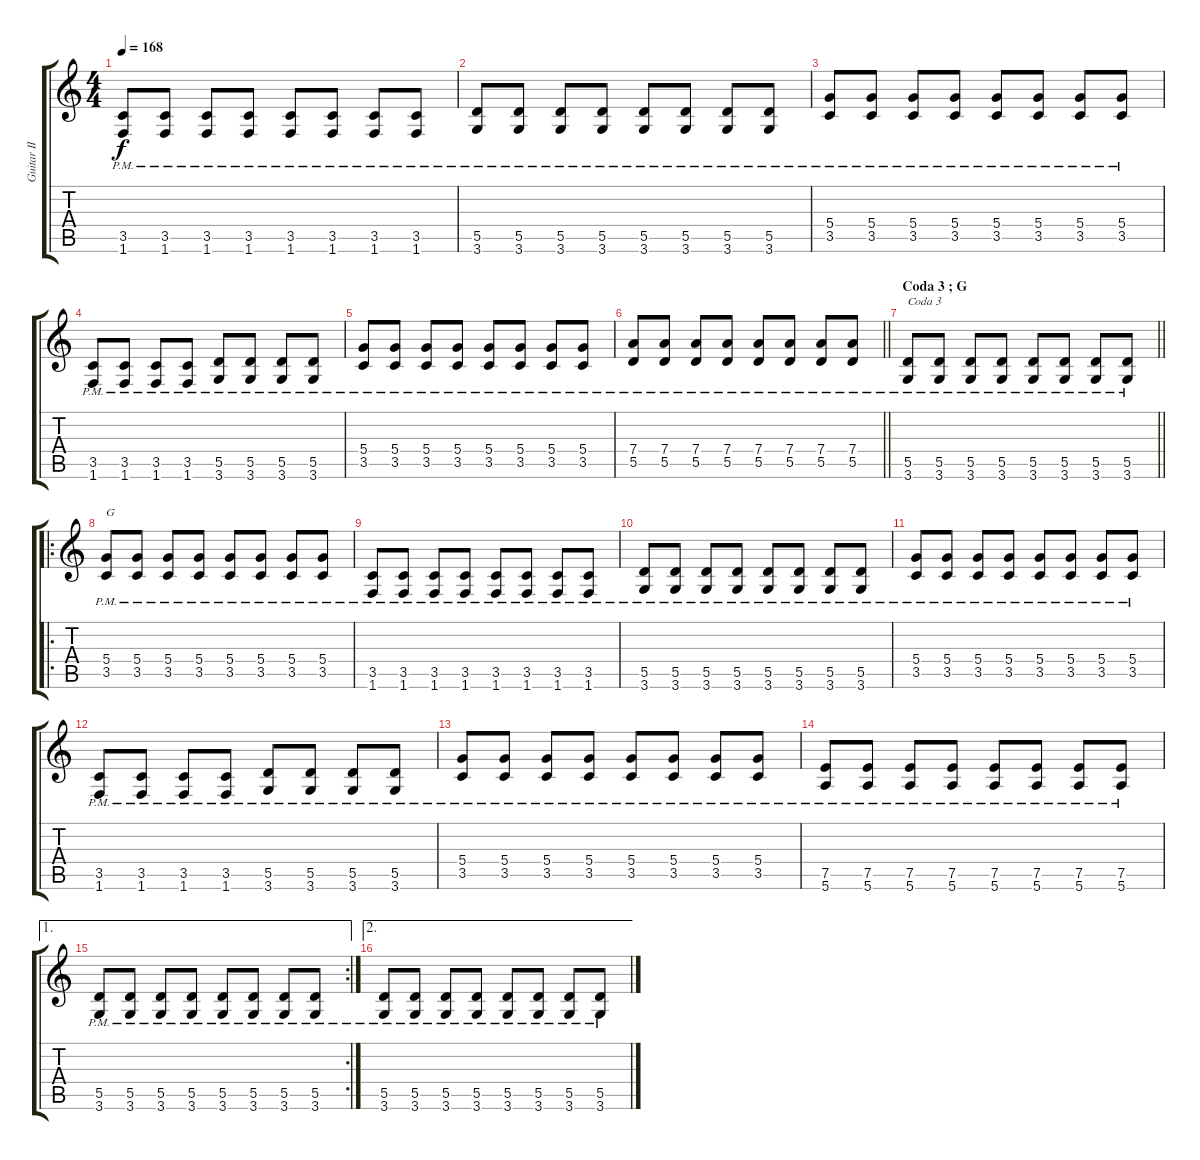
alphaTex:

\track ("Guitar II" "Guitar II") {instrument overdrivenguitar}
\staff {score tabs}
\tuning (E4 B3 G3 D3 A2 E2) {hide}
\ts (4 4)
\tempo 168
\clef g2
\ks c
(3.5{pm} 1.6{pm}).8{dy f} (3.5{pm} 1.6{pm}).8 (3.5{pm} 1.6{pm}).8 (3.5{pm} 1.6{pm}).8 (3.5{pm} 1.6{pm}).8 (3.5{pm} 1.6{pm}).8 (3.5{pm} 1.6{pm}).8 (3.5{pm} 1.6{pm}).8 |
(5.5{pm} 3.6{pm}).8 (5.5{pm} 3.6{pm}).8 (5.5{pm} 3.6{pm}).8 (5.5{pm} 3.6{pm}).8 (5.5{pm} 3.6{pm}).8 (5.5{pm} 3.6{pm}).8 (5.5{pm} 3.6{pm}).8 (5.5{pm} 3.6{pm}).8 |
(5.4{pm} 3.5{pm}).8 (5.4{pm} 3.5{pm}).8 (5.4{pm} 3.5{pm}).8 (5.4{pm} 3.5{pm}).8 (5.4{pm} 3.5{pm}).8 (5.4{pm} 3.5{pm}).8 (5.4{pm} 3.5{pm}).8 (5.4{pm} 3.5{pm}).8 |
(3.5{pm} 1.6{pm}).8 (3.5{pm} 1.6{pm}).8 (3.5{pm} 1.6{pm}).8 (3.5{pm} 1.6{pm}).8 (5.5{pm} 3.6{pm}).8 (5.5{pm} 3.6{pm}).8 (5.5{pm} 3.6{pm}).8 (5.5{pm} 3.6{pm}).8 |
(5.4{pm} 3.5{pm}).8 (5.4{pm} 3.5{pm}).8 (5.4{pm} 3.5{pm}).8 (5.4{pm} 3.5{pm}).8 (5.4{pm} 3.5{pm}).8 (5.4{pm} 3.5{pm}).8 (5.4{pm} 3.5{pm}).8 (5.4{pm} 3.5{pm}).8 |
\barLineRight lightlight
(7.4{pm} 5.5{pm}).8 (7.4{pm} 5.5{pm}).8 (7.4{pm} 5.5{pm}).8 (7.4{pm} 5.5{pm}).8 (7.4{pm} 5.5{pm}).8 (7.4{pm} 5.5{pm}).8 (7.4{pm} 5.5{pm}).8 (7.4{pm} 5.5{pm}).8 |
\section ("" "Coda 3 ; G")
\barLineRight lightlight
(5.5{pm} 3.6{pm}).8{txt "Coda 3"} (5.5{pm} 3.6{pm}).8 (5.5{pm} 3.6{pm}).8 (5.5{pm} 3.6{pm}).8 (5.5{pm} 3.6{pm}).8 (5.5{pm} 3.6{pm}).8 (5.5{pm} 3.6{pm}).8 (5.5{pm} 3.6{pm}).8 |
\ro
(5.4{pm} 3.5{pm}).8{txt "G"} (5.4{pm} 3.5{pm}).8 (5.4{pm} 3.5{pm}).8 (5.4{pm} 3.5{pm}).8 (5.4{pm} 3.5{pm}).8 (5.4{pm} 3.5{pm}).8 (5.4{pm} 3.5{pm}).8 (5.4{pm} 3.5{pm}).8 |
(3.5{pm} 1.6{pm}).8 (3.5{pm} 1.6{pm}).8 (3.5{pm} 1.6{pm}).8 (3.5{pm} 1.6{pm}).8 (3.5{pm} 1.6{pm}).8 (3.5{pm} 1.6{pm}).8 (3.5{pm} 1.6{pm}).8 (3.5{pm} 1.6{pm}).8 |
(5.5{pm} 3.6{pm}).8 (5.5{pm} 3.6{pm}).8 (5.5{pm} 3.6{pm}).8 (5.5{pm} 3.6{pm}).8 (5.5{pm} 3.6{pm}).8 (5.5{pm} 3.6{pm}).8 (5.5{pm} 3.6{pm}).8 (5.5{pm} 3.6{pm}).8 |
(5.4{pm} 3.5{pm}).8 (5.4{pm} 3.5{pm}).8 (5.4{pm} 3.5{pm}).8 (5.4{pm} 3.5{pm}).8 (5.4{pm} 3.5{pm}).8 (5.4{pm} 3.5{pm}).8 (5.4{pm} 3.5{pm}).8 (5.4{pm} 3.5{pm}).8 |
(3.5{pm} 1.6{pm}).8 (3.5{pm} 1.6{pm}).8 (3.5{pm} 1.6{pm}).8 (3.5{pm} 1.6{pm}).8 (5.5{pm} 3.6{pm}).8 (5.5{pm} 3.6{pm}).8 (5.5{pm} 3.6{pm}).8 (5.5{pm} 3.6{pm}).8 |
(5.4{pm} 3.5{pm}).8 (5.4{pm} 3.5{pm}).8 (5.4{pm} 3.5{pm}).8 (5.4{pm} 3.5{pm}).8 (5.4{pm} 3.5{pm}).8 (5.4{pm} 3.5{pm}).8 (5.4{pm} 3.5{pm}).8 (5.4{pm} 3.5{pm}).8 |
(7.5{pm} 5.6{pm}).8 (7.5{pm} 5.6{pm}).8 (7.5{pm} 5.6{pm}).8 (7.5{pm} 5.6{pm}).8 (7.5{pm} 5.6{pm}).8 (7.5{pm} 5.6{pm}).8 (7.5{pm} 5.6{pm}).8 (7.5{pm} 5.6{pm}).8 |
\ae 1
\rc 2
(5.5{pm} 3.6{pm}).8 (5.5{pm} 3.6{pm}).8 (5.5{pm} 3.6{pm}).8 (5.5{pm} 3.6{pm}).8 (5.5{pm} 3.6{pm}).8 (5.5{pm} 3.6{pm}).8 (5.5{pm} 3.6{pm}).8 (5.5{pm} 3.6{pm}).8 |
\ae 2
(5.5{pm} 3.6{pm}).8 (5.5{pm} 3.6{pm}).8 (5.5{pm} 3.6{pm}).8 (5.5{pm} 3.6{pm}).8 (5.5{pm} 3.6{pm}).8 (5.5{pm} 3.6{pm}).8 (5.5{pm} 3.6{pm}).8 (5.5{pm} 3.6{pm}).8
